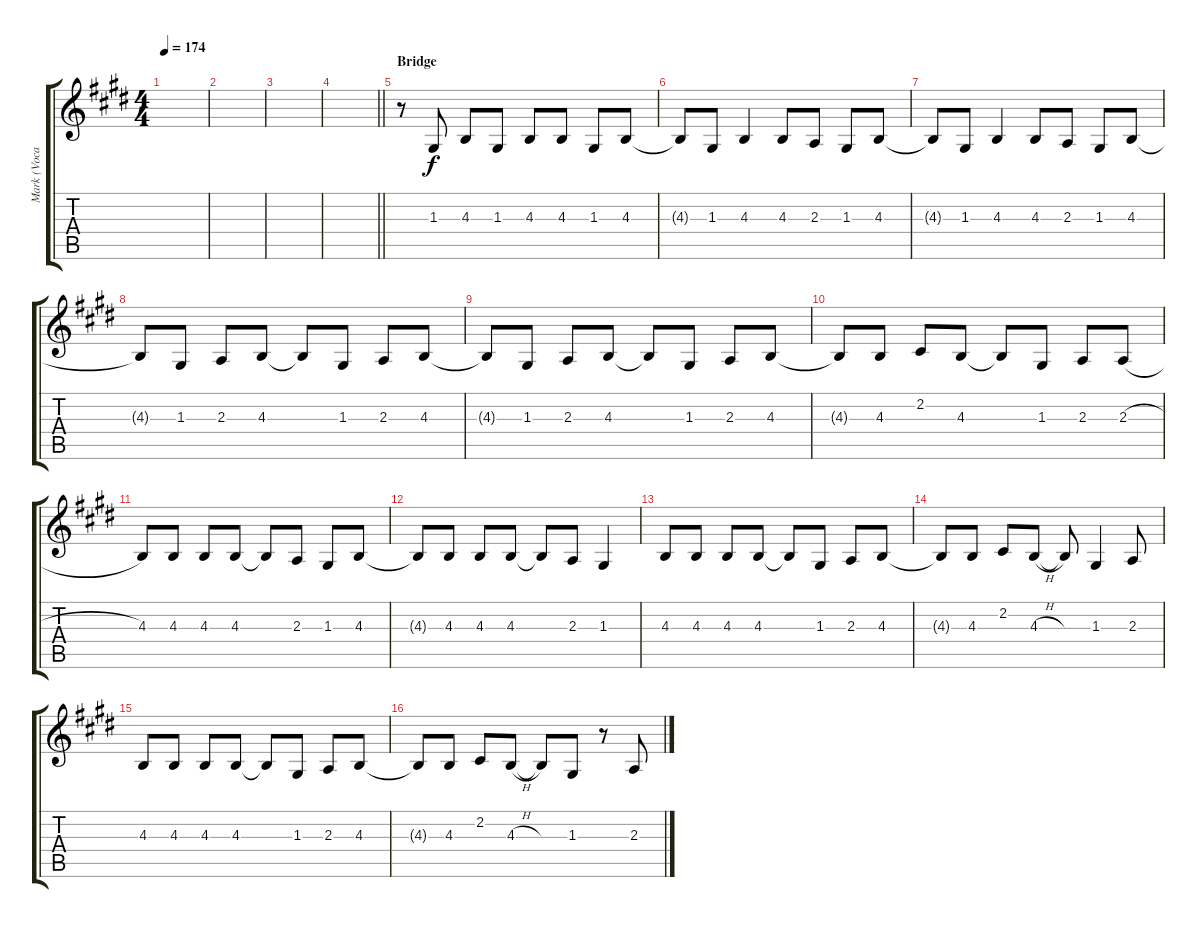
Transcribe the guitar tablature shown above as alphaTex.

\track ("Mark (Vocals)" "Mark (Voca") {instrument clarinet}
\staff {score tabs}
\tuning (E4 B3 G3 D3 A2 E2) {hide}
\ts (4 4)
\tempo 174
\clef g2
\ks e
|
|
|
\barLineRight lightlight
|
\section ("" "Bridge")
r.8 1.3.8 4.3.8 1.3.8 4.3.8 4.3.8 1.3.8 4.3.8 |
4.3{t}.8 1.3.8 4.3.4 4.3.8 2.3.8 1.3.8 4.3.8 |
4.3{t}.8 1.3.8 4.3.4 4.3.8 2.3.8 1.3.8 4.3.8 |
4.3{t}.8 1.3.8 2.3.8 4.3.8 4.3{t}.8 1.3.8 2.3.8 4.3.8 |
4.3{t}.8 1.3.8 2.3.8 4.3.8 4.3{t}.8 1.3.8 2.3.8 4.3.8 |
4.3{t}.8 4.3.8 2.2.8 4.3.8 4.3{t}.8 1.3.8 2.3.8 2.3{h}.8 |
4.3.8 4.3.8 4.3.8 4.3.8 4.3{t}.8 2.3.8 1.3.8 4.3.8 |
4.3{t}.8 4.3.8 4.3.8 4.3.8 4.3{t}.8 2.3.8 1.3.4 |
4.3.8 4.3.8 4.3.8 4.3.8 4.3{t}.8 1.3.8 2.3.8 4.3.8 |
4.3{t}.8 4.3.8 2.2.8 4.3{h}.8 4.3{t}.8 1.3.4 2.3.8 |
4.3.8 4.3.8 4.3.8 4.3.8 4.3{t}.8 1.3.8 2.3.8 4.3.8 |
4.3{t}.8 4.3.8 2.2.8 4.3{h}.8 4.3{t}.8 1.3.8 r.8 2.3.8
